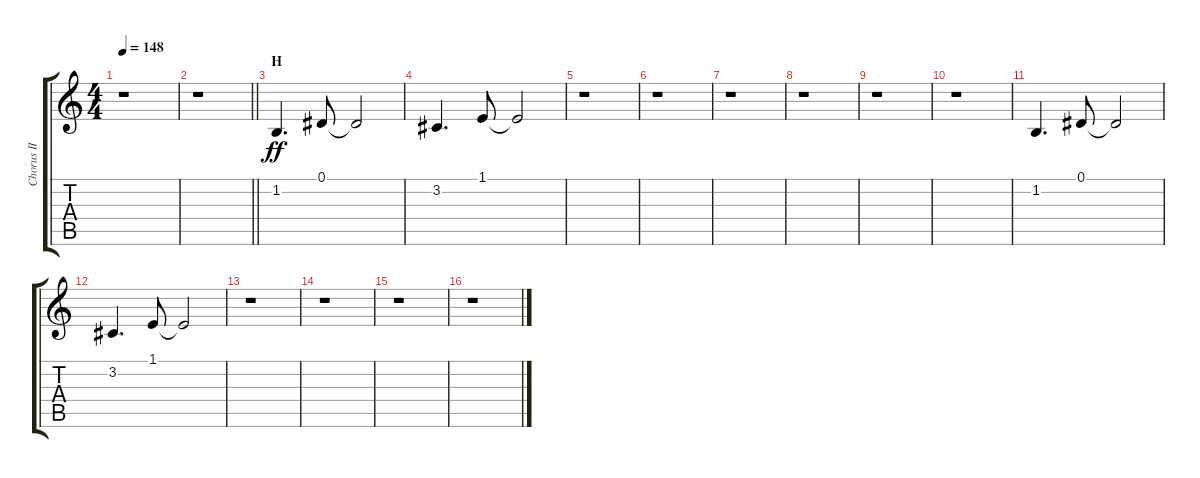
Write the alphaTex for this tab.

\track ("Chorus II" "Chorus II") {instrument voiceoohs}
\staff {score tabs}
\tuning (Eb4 Bb3 Gb3 Db3 Ab2 Eb2) {hide}
\ts (4 4)
\tempo 148
\clef g2
\ks c
r.1{dy ff} |
\barLineRight lightlight
r.1 |
\section ("" "H")
1.2.4{d} 0.1.8 0.1{t}.2 |
3.2.4{d} 1.1.8 1.1{t}.2 |
r.1 |
r.1 |
r.1 |
r.1 |
r.1 |
r.1 |
1.2.4{d} 0.1.8 0.1{t}.2 |
3.2.4{d} 1.1.8 1.1{t}.2 |
r.1 |
r.1 |
r.1 |
r.1
